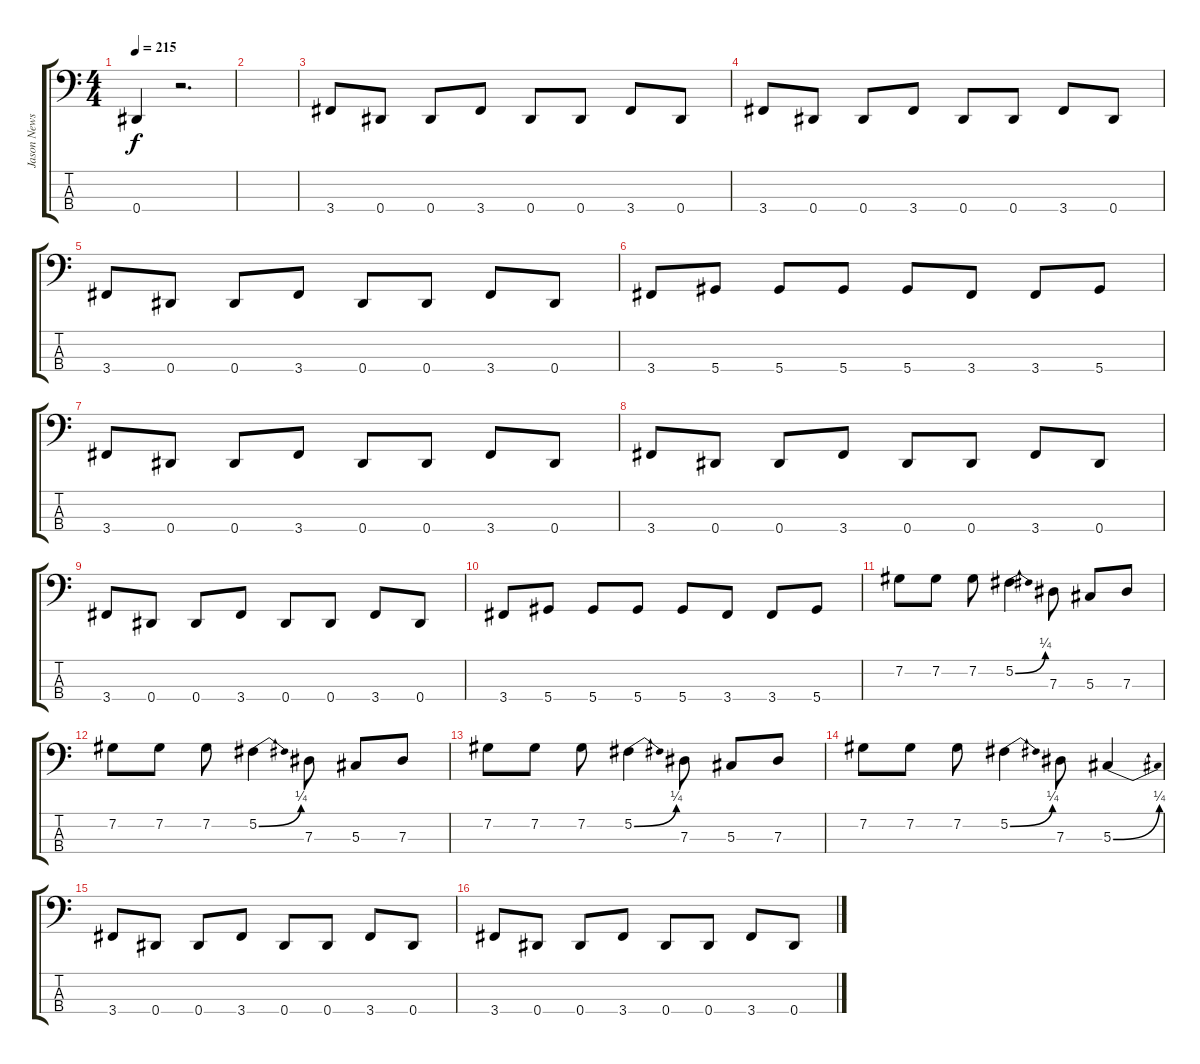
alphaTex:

\track ("Jason Newsted" "Jason News") {instrument electricbasspick}
\staff {score tabs}
\tuning (Gb2 Db2 Ab1 Eb1) {hide}
\ts (4 4)
\tempo 215
\clef f4
\ks c
0.4.4{dy f instrument electricbasspick} r.2{d} |
|
3.4.8 0.4.8 0.4.8 3.4.8 0.4.8 0.4.8 3.4.8 0.4.8 |
3.4.8 0.4.8 0.4.8 3.4.8 0.4.8 0.4.8 3.4.8 0.4.8 |
3.4.8 0.4.8 0.4.8 3.4.8 0.4.8 0.4.8 3.4.8 0.4.8 |
3.4.8 5.4.8 5.4.8 5.4.8 5.4.8 3.4.8 3.4.8 5.4.8 |
3.4.8 0.4.8 0.4.8 3.4.8 0.4.8 0.4.8 3.4.8 0.4.8 |
3.4.8 0.4.8 0.4.8 3.4.8 0.4.8 0.4.8 3.4.8 0.4.8 |
3.4.8 0.4.8 0.4.8 3.4.8 0.4.8 0.4.8 3.4.8 0.4.8 |
3.4.8 5.4.8 5.4.8 5.4.8 5.4.8 3.4.8 3.4.8 5.4.8 |
7.2.8 7.2.8 7.2.8 5.2{be (bend 0 0 60 1)}.4 7.3.8 5.3.8 7.3.8 |
7.2.8 7.2.8 7.2.8 5.2{be (bend 0 0 60 1)}.4 7.3.8 5.3.8 7.3.8 |
7.2.8 7.2.8 7.2.8 5.2{be (bend 0 0 60 1)}.4 7.3.8 5.3.8 7.3.8 |
7.2.8 7.2.8 7.2.8 5.2{be (bend 0 0 60 1)}.4 7.3.8 5.3{be (bend 0 0 60 1)}.4 |
3.4.8 0.4.8 0.4.8 3.4.8 0.4.8 0.4.8 3.4.8 0.4.8 |
3.4.8 0.4.8 0.4.8 3.4.8 0.4.8 0.4.8 3.4.8 0.4.8
